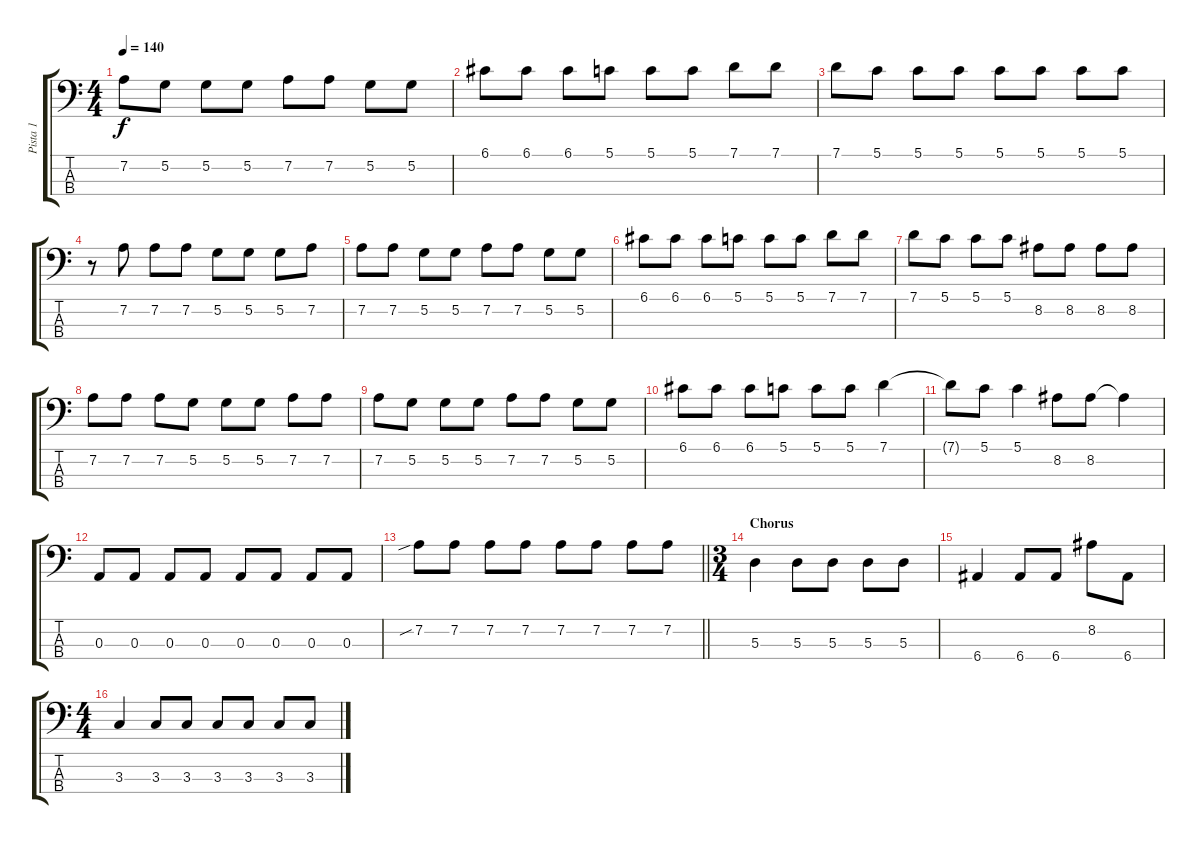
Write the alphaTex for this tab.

\track ("Pista 1" "Pista 1") {instrument electricbassfinger}
\staff {score tabs}
\tuning (G2 D2 A1 E1) {hide}
\ts (4 4)
\tempo 140
\clef f4
\ks c
7.2.8{dy f} 5.2.8 5.2.8 5.2.8 7.2.8 7.2.8 5.2.8 5.2.8 |
6.1.8 6.1.8 6.1.8 5.1.8 5.1.8 5.1.8 7.1.8 7.1.8 |
7.1.8 5.1.8 5.1.8 5.1.8 5.1.8 5.1.8 5.1.8 5.1.8 |
r.8 7.2.8 7.2.8 7.2.8 5.2.8 5.2.8 5.2.8 7.2.8 |
7.2.8 7.2.8 5.2.8 5.2.8 7.2.8 7.2.8 5.2.8 5.2.8 |
6.1.8 6.1.8 6.1.8 5.1.8 5.1.8 5.1.8 7.1.8 7.1.8 |
7.1.8 5.1.8 5.1.8 5.1.8 8.2.8 8.2.8 8.2.8 8.2.8 |
7.2.8 7.2.8 7.2.8 5.2.8 5.2.8 5.2.8 7.2.8 7.2.8 |
7.2.8 5.2.8 5.2.8 5.2.8 7.2.8 7.2.8 5.2.8 5.2.8 |
6.1.8 6.1.8 6.1.8 5.1.8 5.1.8 5.1.8 7.1.4 |
7.1{t}.8 5.1.8 5.1.4 8.2.8 8.2.8 8.2{t}.4 |
0.3.8 0.3.8 0.3.8 0.3.8 0.3.8 0.3.8 0.3.8 0.3.8 |
\barLineRight lightlight
7.2{sib}.8 7.2.8 7.2.8 7.2.8 7.2.8 7.2.8 7.2.8 7.2.8 |
\ts (3 4)
\section ("" "Chorus")
5.3.4 5.3.8 5.3.8 5.3.8 5.3.8 |
6.4.4 6.4.8 6.4.8 8.2.8 6.4.8 |
\ts (4 4)
3.3.4 3.3.8 3.3.8 3.3.8 3.3.8 3.3.8 3.3.8
